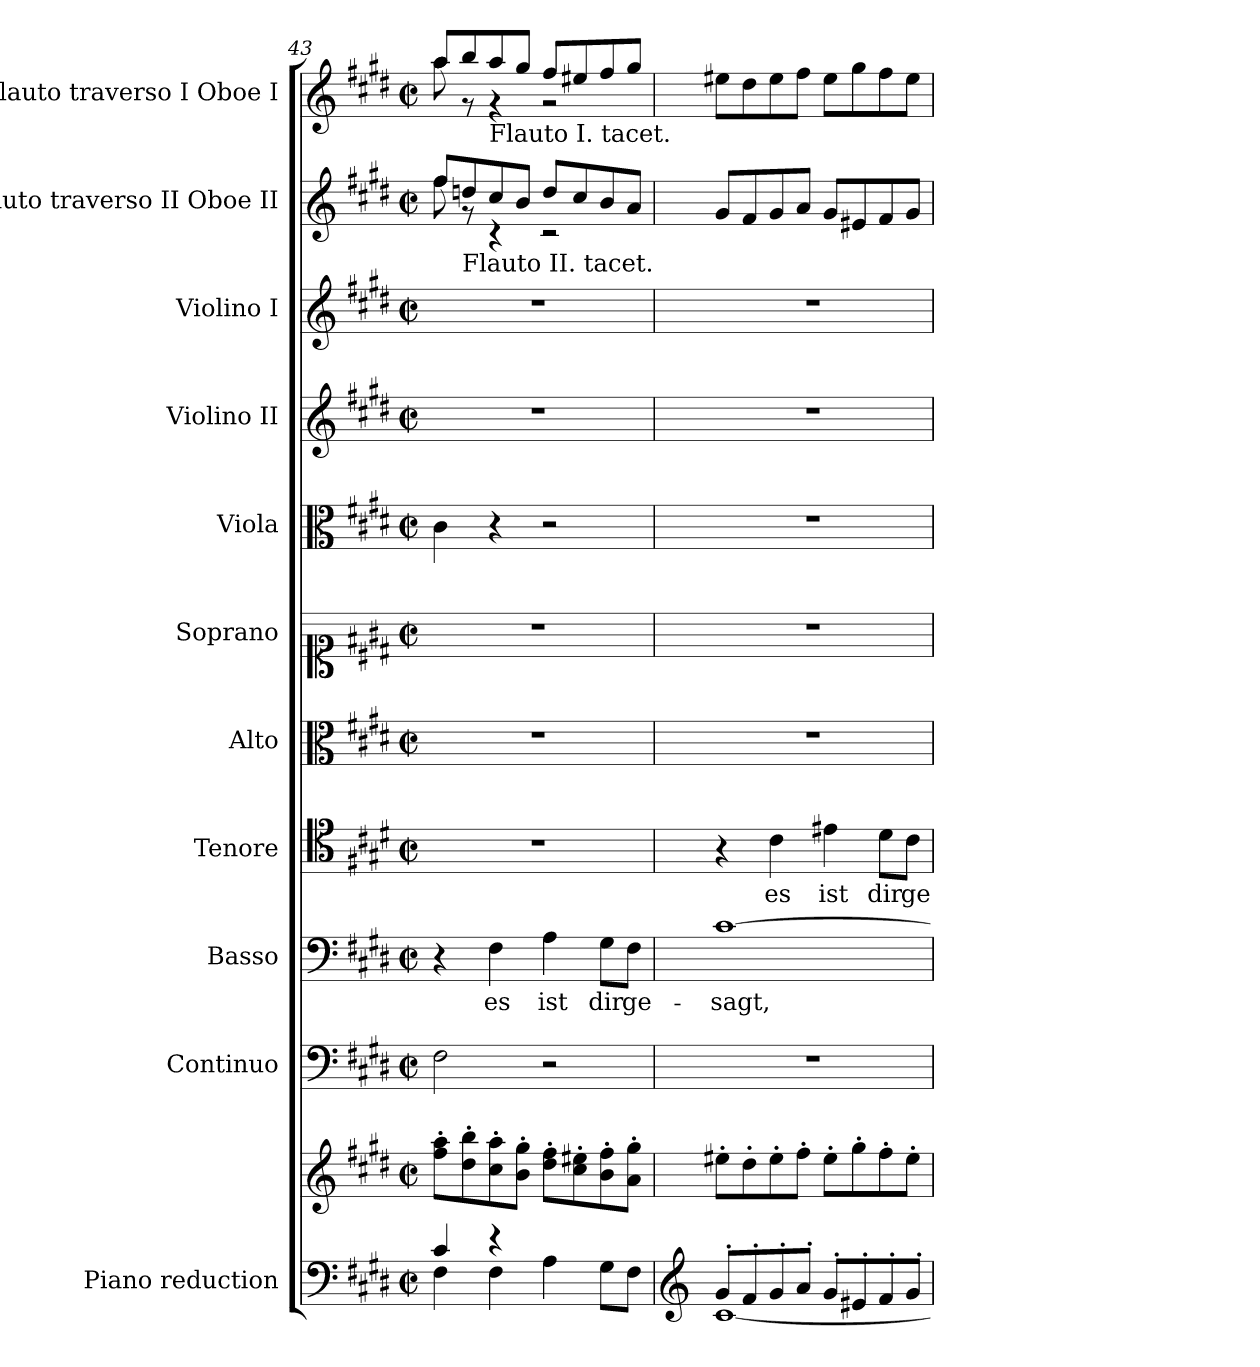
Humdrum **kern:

**kern	**kern	**kern	**kern	**text	**kern	**text	**kern	**kern	**kern	**kern	**kern	**kern	**kern
*part11	*part11	*part10	*part9	*part9	*part8	*part8	*part7	*part6	*part5	*part4	*part3	*part2	*part1
*staff12	*staff11	*staff10	*staff9	*staff9	*staff8	*staff8	*staff7	*staff6	*staff5	*staff4	*staff3	*staff2	*staff1
*I"Piano reduction	*	*I"Continuo	*I"Basso	*	*I"Tenore	*	*I"Alto	*I"Soprano	*I"Viola	*I"Violino II	*I"Violino I	*I"Flauto traverso II Oboe II	*I"Flauto traverso I Oboe I
*I'Pno	*	*	*	*	*	*	*	*	*	*	*	*I'Ob	*I'Ob
*clefF4	*clefG2	*clefF4	*clefF4	*	*clefC4	*	*clefC3	*clefC1	*clefC3	*clefG2	*clefG2	*clefG2	*clefG2
*k[f#c#g#d#]	*k[f#c#g#d#]	*k[f#c#g#d#]	*k[f#c#g#d#]	*	*k[f#c#g#d#]	*	*k[f#c#g#d#]	*k[f#c#g#d#]	*k[f#c#g#d#]	*k[f#c#g#d#]	*k[f#c#g#d#]	*k[f#c#g#d#]	*k[f#c#g#d#]
*M2/2	*M2/2	*M2/2	*M2/2	*	*M2/2	*	*M2/2	*M2/2	*M2/2	*M2/2	*M2/2	*M2/2	*M2/2
*met(c|)	*met(c|)	*met(c|)	*met(c|)	*	*met(c|)	*	*met(c|)	*met(c|)	*met(c|)	*met(c|)	*met(c|)	*met(c|)	*met(c|)
=43	=43	=43	=43	=43	=43	=43	=43	=43	=43	=43	=43	=43	=43
*^	*	*	*	*	*	*	*	*	*	*	*	*^	*^
4c#/	4F#\	8ff#\' 8aa\'L	2F#\	4r	.	1r	.	1r	1r	4c#\	1r	1r	8ff#/L	8ff#\	8aa/L	8aa\
!	!	!	!	!	!	!	!	!	!	!	!	!	!LO:TX:b:t=Flauto II. tacet.	!	!	!
.	.	8dd#\' 8bb\'	.	.	.	.	.	.	.	.	.	.	8ddn/	8r	8bb/	8r
!	!	!	!	!	!	!	!	!	!	!	!	!	!	!	!LO:TX:b:t=Flauto I. tacet.	!
!	!	!	!	!	!LO:LY:b	!	!	!	!	!	!	!	!	!	!	!
4r	4F#\	8cc#\' 8aa\'	.	4F#\	es	.	.	.	.	4r	.	.	8cc#/	4r	8aa/	4r
.	.	8b\' 8gg#\'J	.	.	.	.	.	.	.	.	.	.	8b/J	.	8gg#/J	.
!	!	!	!	!	!LO:LY:b	!	!	!	!	!	!	!	!	!	!	!
2ryy	4A\	8dd#\' 8ff#\'L	2r	4A\	ist	.	.	.	.	2r	.	.	8dd/L	2r	8ff#/L	2r
.	.	8cc#\' 8ee#X\'	.	.	.	.	.	.	.	.	.	.	8cc#/	.	8ee#X/	.
!	!	!	!	!	!LO:LY:b	!	!	!	!	!	!	!	!	!	!	!
.	8G#\L	8b\' 8ff#\'	.	8G#\L	dir	.	.	.	.	.	.	.	8b/	.	8ff#/	.
!	!	!	!	!	!LO:LY:b	!	!	!	!	!	!	!	!	!	!	!
.	8F#\J	8a\' 8gg#\'J	.	8F#\J	ge-	.	.	.	.	.	.	.	8a/J	.	8gg#/J	.
*	*	*	*	*	*	*	*	*	*	*	*	*	*v	*v	*	*
*	*	*	*	*	*	*	*	*	*	*	*	*	*	*v	*v
=44	=44	=44	=44	=44	=44	=44	=44	=44	=44	=44	=44	=44	=44	=44
*clefG2	*	*	*	*	*	*	*	*	*	*	*	*	*	*
!	!	!	!	!	!LO:LY:b	!	!	!	!	!	!	!	!	!
8g#'/L	[1c#	8ee#X'\L	1r	[1c#	sagt,	4r	.	1r	1r	1r	1r	1r	8g#/L	8ee#X\L
8f#'/	.	8dd#'\	.	.	.	.	.	.	.	.	.	.	8f#/	8dd#\
!	!	!	!	!	!	!	!LO:LY:b	!	!	!	!	!	!	!
8g#'/	.	8ee#'\	.	.	.	4c#\	es	.	.	.	.	.	8g#/	8ee#\
8a'/J	.	8ff#'\J	.	.	.	.	.	.	.	.	.	.	8a/J	8ff#\J
!	!	!	!	!	!	!	!LO:LY:b	!	!	!	!	!	!	!
8g#'/L	.	8ee#'\L	.	.	.	4e#X\	ist	.	.	.	.	.	8g#/L	8ee#\L
8e#X'/	.	8gg#'\	.	.	.	.	.	.	.	.	.	.	8e#X/	8gg#\
!	!	!	!	!	!	!	!LO:LY:b	!	!	!	!	!	!	!
8f#'/	.	8ff#'\	.	.	.	8d#\L	dir	.	.	.	.	.	8f#/	8ff#\
!	!	!	!	!	!	!	!LO:LY:b	!	!	!	!	!	!	!
8g#'/J	.	8ee#'\J	.	.	.	8c#\J	ge-	.	.	.	.	.	8g#/J	8ee#\J
*v	*v	*	*	*	*	*	*	*	*	*	*	*	*	*
=	=	=	=	=	=	=	=	=	=	=	=	=	=
*-	*-	*-	*-	*-	*-	*-	*-	*-	*-	*-	*-	*-	*-
